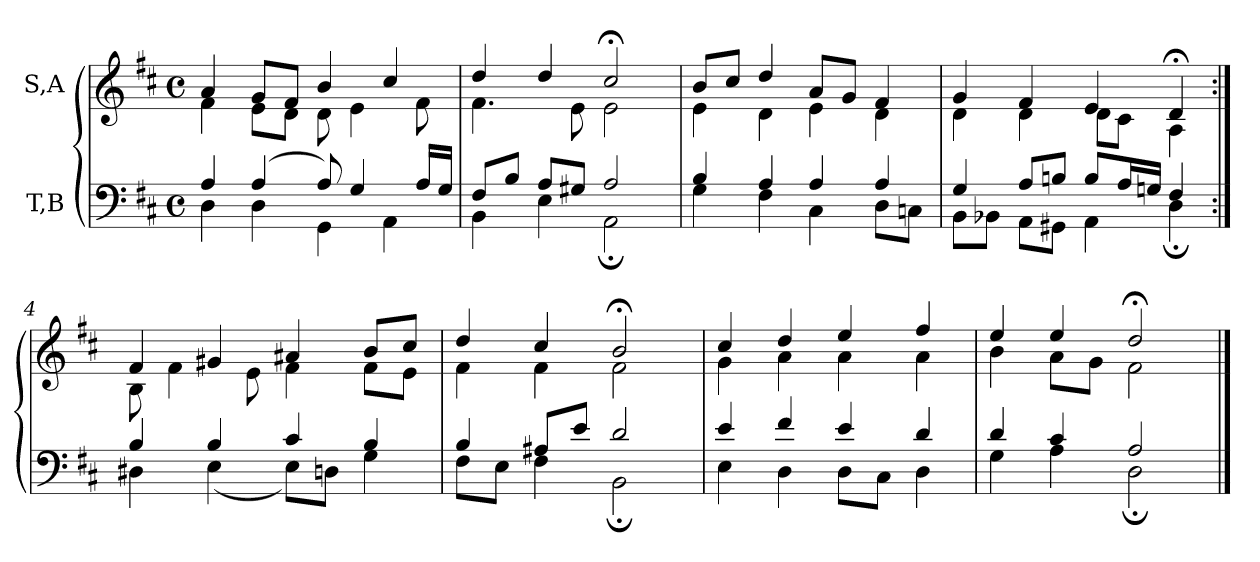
**kern	**kern
*part2	*part1
*staff2	*staff1
*I"T,B	*I"S,A
*clefF4	*clefG2
*k[f#c#]	*k[f#c#]
*M4/4	*M4/4
*met(c)	*met(c)
=	=
*^	*^
4A	4D	4a	4f#
(>4A	4D	8gL	8eL
.	.	8f#J	8dJ
8A)	4GG	4b	8d
4G	.	.	4e
.	4AA	4cc#	.
16ALL	.	.	8f#
16GJJ	.	.	.
=1	=1	=1	=1
8F#L	4BB	4dd	4.f#
8BJ	.	.	.
8AL	4E	4dd	.
8G#XJ	.	.	8e
2A	2AA;	2cc#;<	2e
=2	=2	=2	=2
4B	4G	8bL	4e
.	.	8cc#J	.
4A	4F#	4dd	4d
4A	4C#	8aL	4e
.	.	8gJ	.
4A	8DL	4f#	4d
.	8CnJ	.	.
=3	=3	=3	=3
4G	8BBL	4g	4d
.	8BB-XJ	.	.
8AL	8AAL	4f#	4d
8BnJ	8GG#XJ	.	.
8BL	4AA	4e	8dL
16AL	.	.	8c#J
16GnJJ	.	.	.
4F#	4D;	4d;<	4A
=4:|!	=4:|!	=4:|!	=4:|!
4B	4D#X	4f#	8B
.	.	.	4f#
4B	(<4E	4g#X	.
.	.	.	8e
4c#	8EL)	4a#X	4f#
.	8DnJ	.	.
4B	4G	8bL	8f#L
.	.	8cc#J	8eJ
=5	=5	=5	=5
4B	8F#L	4dd	4f#
.	8EJ	.	.
8A#XL	4F#	4cc#	4f#
8eJ	.	.	.
2d	2BB;	2b;<	2f#
=6	=6	=6	=6
4e	4E	4cc#	4g
4f#	4D	4dd	4a
4e	8DL	4ee	4a
.	8C#J	.	.
4d	4D	4ff#	4a
=7	=7	=7	=7
4d	4G	4ee	4b
4c#	4A	4ee	8aL
.	.	.	8gJ
2A	2D;	2dd;<	2f#
*v	*v	*	*
*	*v	*v
==	==
*-	*-
